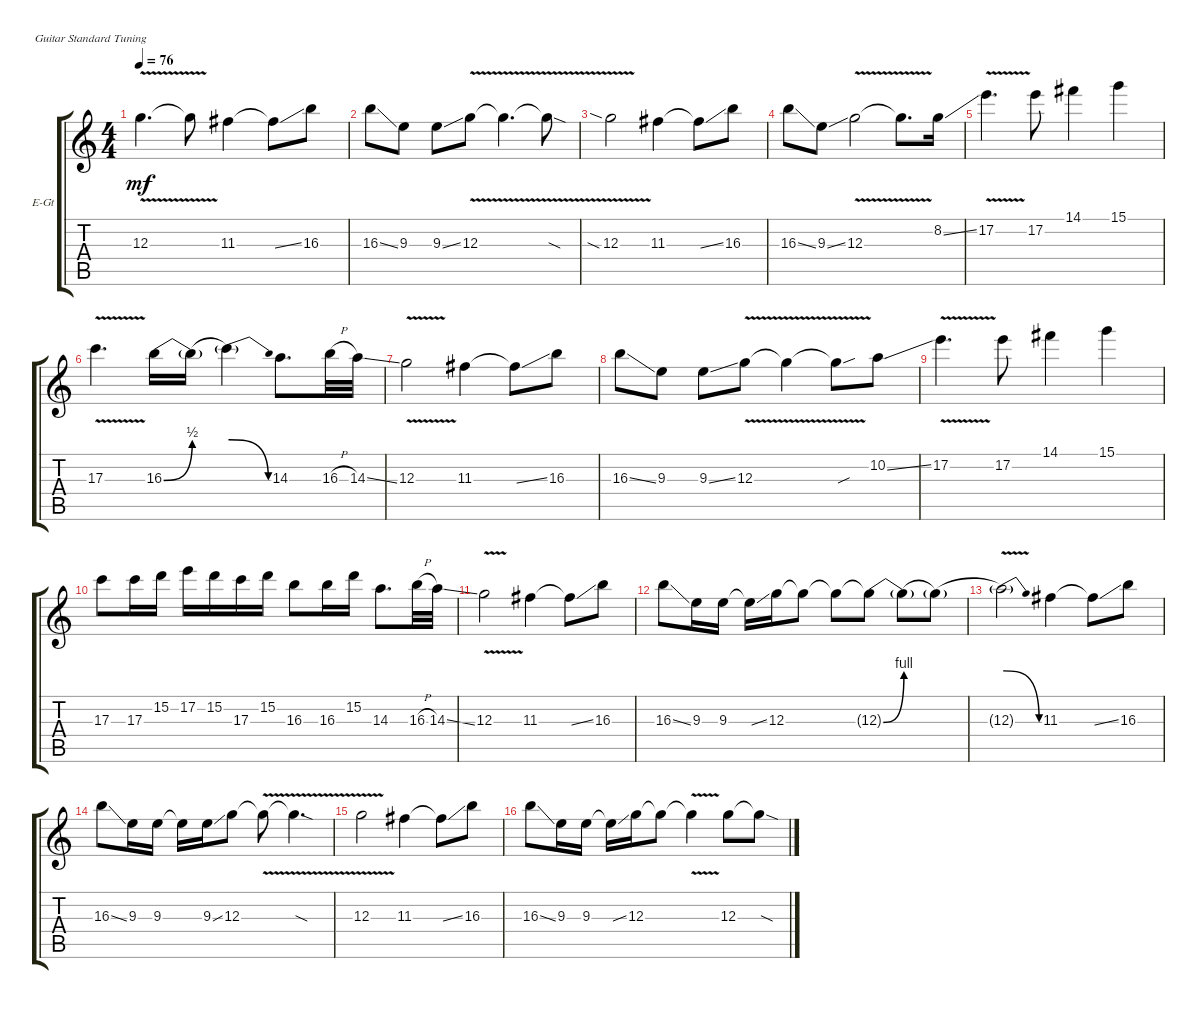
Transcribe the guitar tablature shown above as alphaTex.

\defaultSystemsLayout 4
\bracketExtendMode groupsimilarinstruments
\firstSystemTrackNameOrientation horizontal
\otherSystemsTrackNameOrientation horizontal
\track ("Synyster (Lead Guitar)" "E-Gt") {instrument distortionguitar}
\staff {score tabs}
\tuning (E4 B3 G3 D3 A2 E2)
\ts (4 4)
\tempo 76
\clef g2
\ks c
12.3{v}.4{d dy mf} 12.3{t}.8 11.3.4 11.3{ss t}.8 16.3.8 |
16.3{ss}.8 9.3.8 9.3{ss}.8 12.3{v}.8 12.3{v t}.4{d} 12.3{v sod t}.8 |
12.3{v sia}.2 11.3.4 11.3{ss t}.8 16.3.8 |
16.3{ss}.8 9.3{ss}.8 12.3{v}.2 12.3{t}.8{d} 8.2{ss}.16 |
17.2{v}.4{d} 17.2.8 14.1.4 15.1.4 |
17.3{v}.4{d} 16.3{be (bend 0 0 15 2)}.16 16.3{be (hold 0 0 60 0) t}.16 16.3{be (release 0 2 15 0) t}.4 14.3.8{d} 16.3{h}.32 14.3{ss}.32 |
12.3{v}.2 11.3.4 11.3{ss t}.8 16.3.8 |
16.3{ss}.8 9.3.8 9.3{ss}.8 12.3{v}.8 12.3{v t}.4 12.3{v sou t}.8 10.2{ss}.8 |
17.2{v}.4{d} 17.2.8 14.1.4 15.1.4 |
17.3.8 17.3.16 15.2.16 17.2.16 15.2.16 17.3.16 15.2.16 16.3.8 16.3.16 15.2.16 14.3.8{d} 16.3{h}.32 14.3{ss}.32 |
12.3{v}.2 11.3.4 11.3{ss t}.8 16.3.8 |
16.3{ss}.8 9.3.16 9.3.16 9.3{ss t}.16 12.3.16 12.3{t}.8 12.3{t}.8 12.3{be (bend 0 0 15 4) t}.8 12.3{be (hold 0 0 60 0) t}.8 12.3{be (hold 0 0 60 0) t}.8 |
12.3{be (release 0 4 15 0) v t}.2 11.3.4 11.3{ss t}.8 16.3.8 |
16.3{ss}.8 9.3.16 9.3.16 9.3{t}.16 9.3{ss}.16 12.3.8 12.3{v t}.8 12.3{sod t}.4{d} |
12.3{v}.2 11.3.4 11.3{ss t}.8 16.3.8 |
16.3{ss}.8 9.3.16 9.3.16 9.3{ss t}.16 12.3.16 12.3{t}.8 12.3{v t}.4 12.3.8 12.3{sod t}.8
